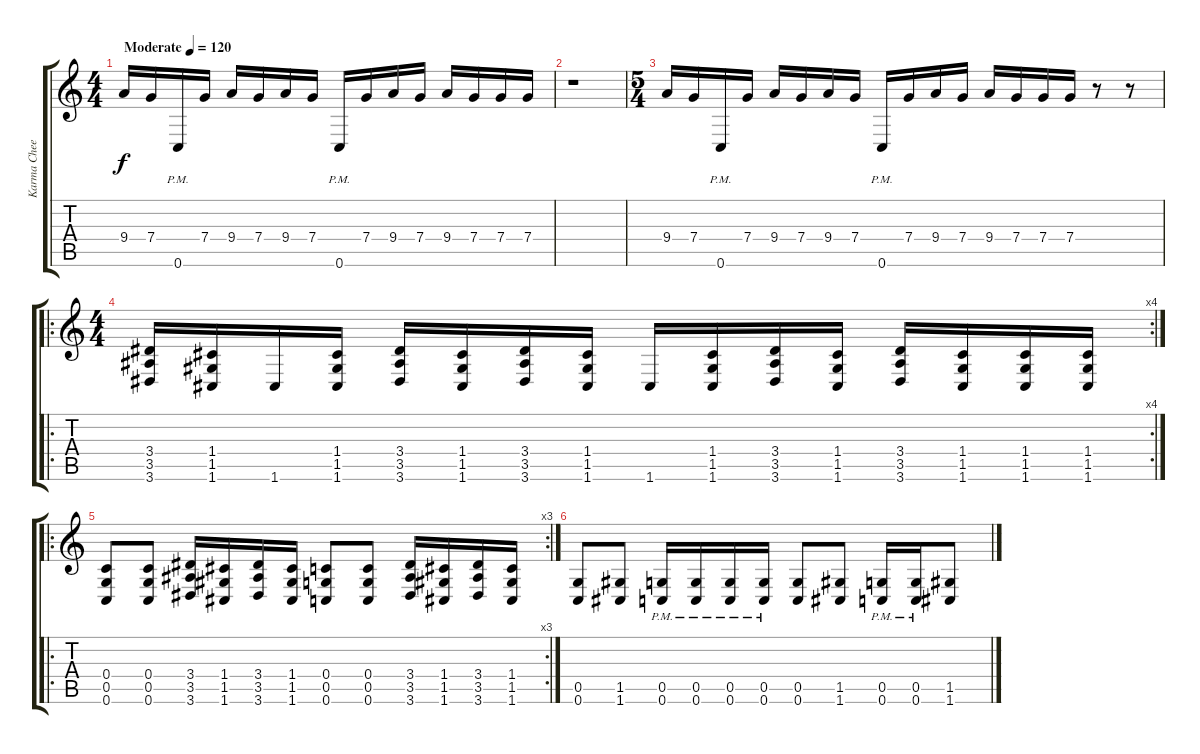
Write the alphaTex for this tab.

\track ("Karma Cheema" "Karma Chee") {instrument distortionguitar}
\staff {score tabs}
\tuning (D4 A3 F3 C3 G2 C2) {hide}
\ts (4 4)
\tempo (120 "Moderate")
\clef g2
\ks c
9.4.16{dy f instrument distortionguitar} 7.4.16 0.6{pm}.16 7.4.16 9.4.16 7.4.16 9.4.16 7.4.16 0.6{pm}.16 7.4.16 9.4.16 7.4.16 9.4.16 7.4.16 7.4.16 7.4.16 |
r.1 |
\ts (5 4)
9.4.16 7.4.16 0.6{pm}.16 7.4.16 9.4.16 7.4.16 9.4.16 7.4.16 0.6{pm}.16 7.4.16 9.4.16 7.4.16 9.4.16 7.4.16 7.4.16 7.4.16 r.8 r.8 |
\ro
\rc 4
\ts (4 4)
(3.4 3.5 3.6).16 (1.4 1.5 1.6).16 1.6.16 (1.4 1.5 1.6).16 (3.4 3.5 3.6).16 (1.4 1.5 1.6).16 (3.4 3.5 3.6).16 (1.4 1.5 1.6).16 1.6.16 (1.4 1.5 1.6).16 (3.4 3.5 3.6).16 (1.4 1.5 1.6).16 (3.4 3.5 3.6).16 (1.4 1.5 1.6).16 (1.4 1.5 1.6).16 (1.4 1.5 1.6).16 |
\ro
\rc 3
(0.4 0.5 0.6).8 (0.4 0.5 0.6).8 (3.4 3.5 3.6).16 (1.4 1.5 1.6).16 (3.4 3.5 3.6).16 (1.4 1.5 1.6).16 (0.4 0.5 0.6).8 (0.4 0.5 0.6).8 (3.4 3.5 3.6).16 (1.4 1.5 1.6).16 (3.4 3.5 3.6).16 (1.4 1.5 1.6).16 |
(0.5 0.6).8 (1.5 1.6).8 (0.5 0.6{pm}).16 (0.5 0.6{pm}).16 (0.5 0.6{pm}).16 (0.5 0.6{pm}).16 (0.5 0.6).8 (1.5 1.6).8 (0.5 0.6{pm}).16 (0.5 0.6{pm}).16 (1.5 1.6).8
